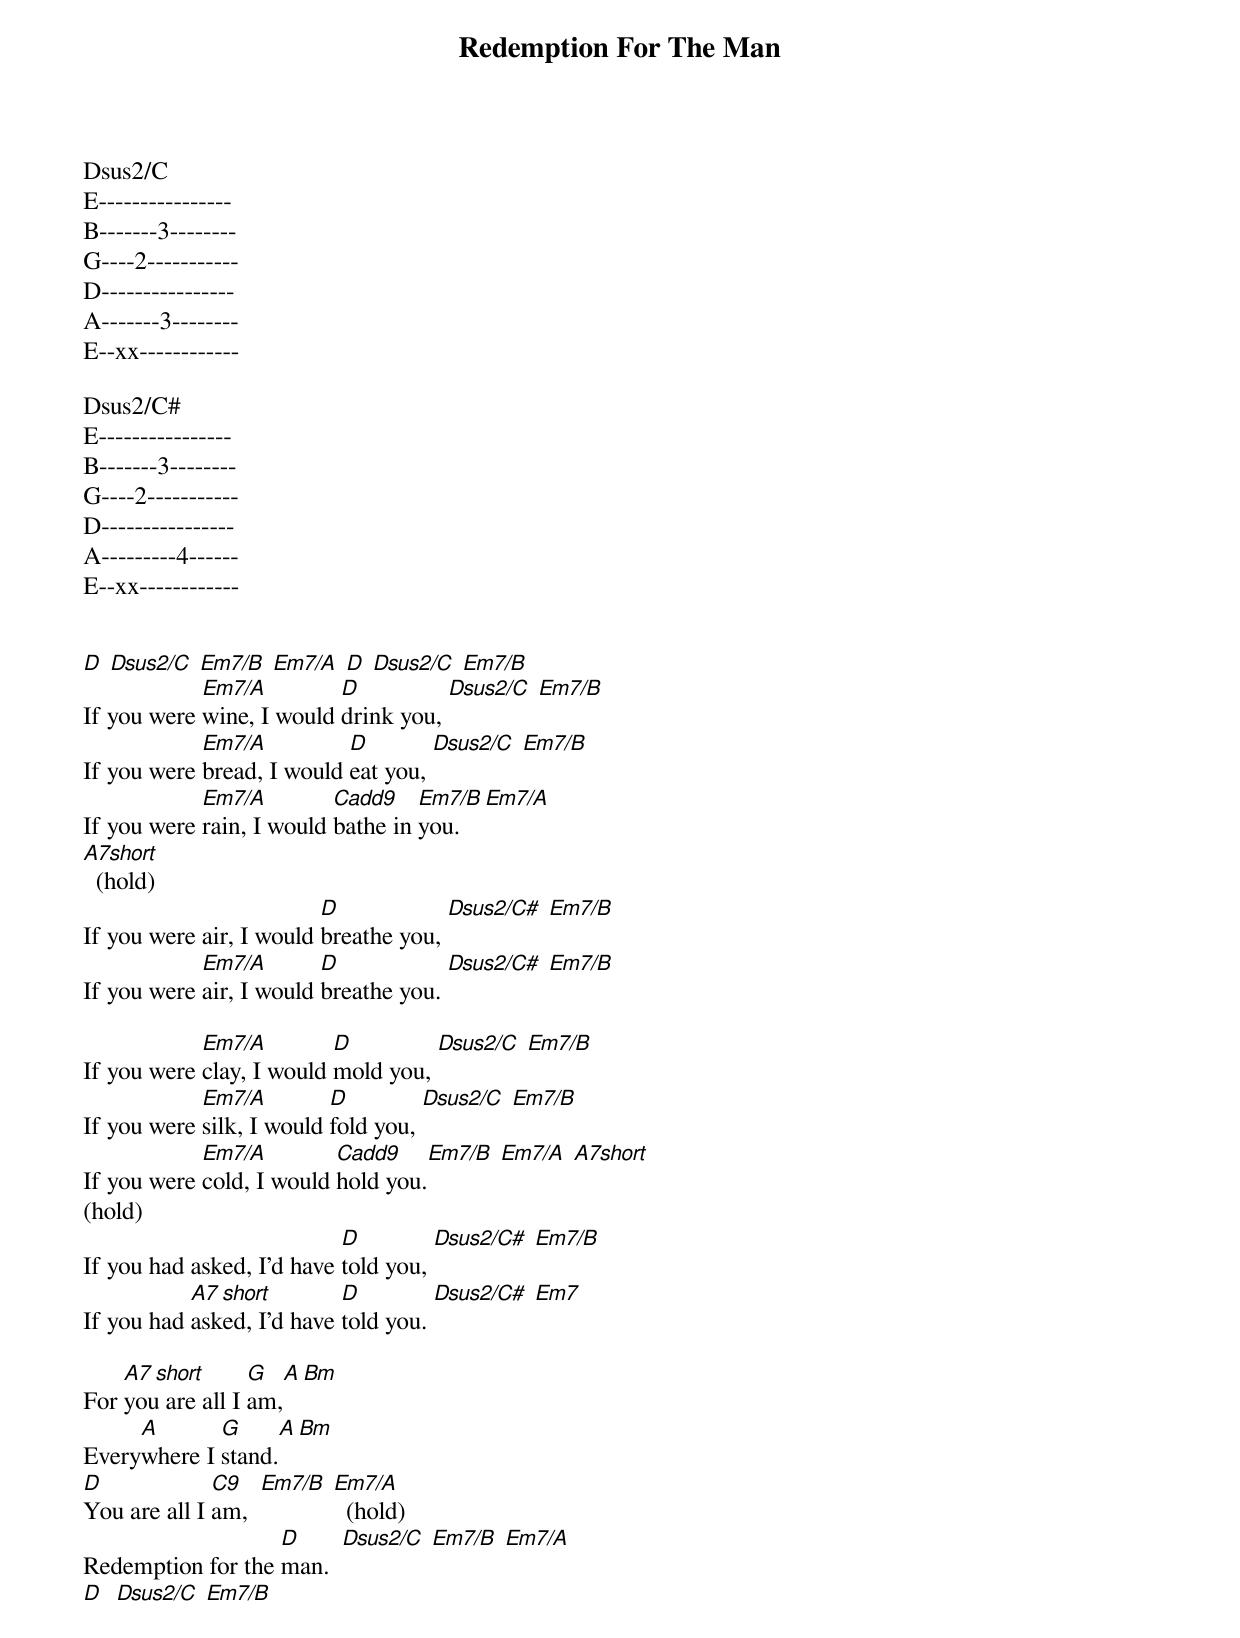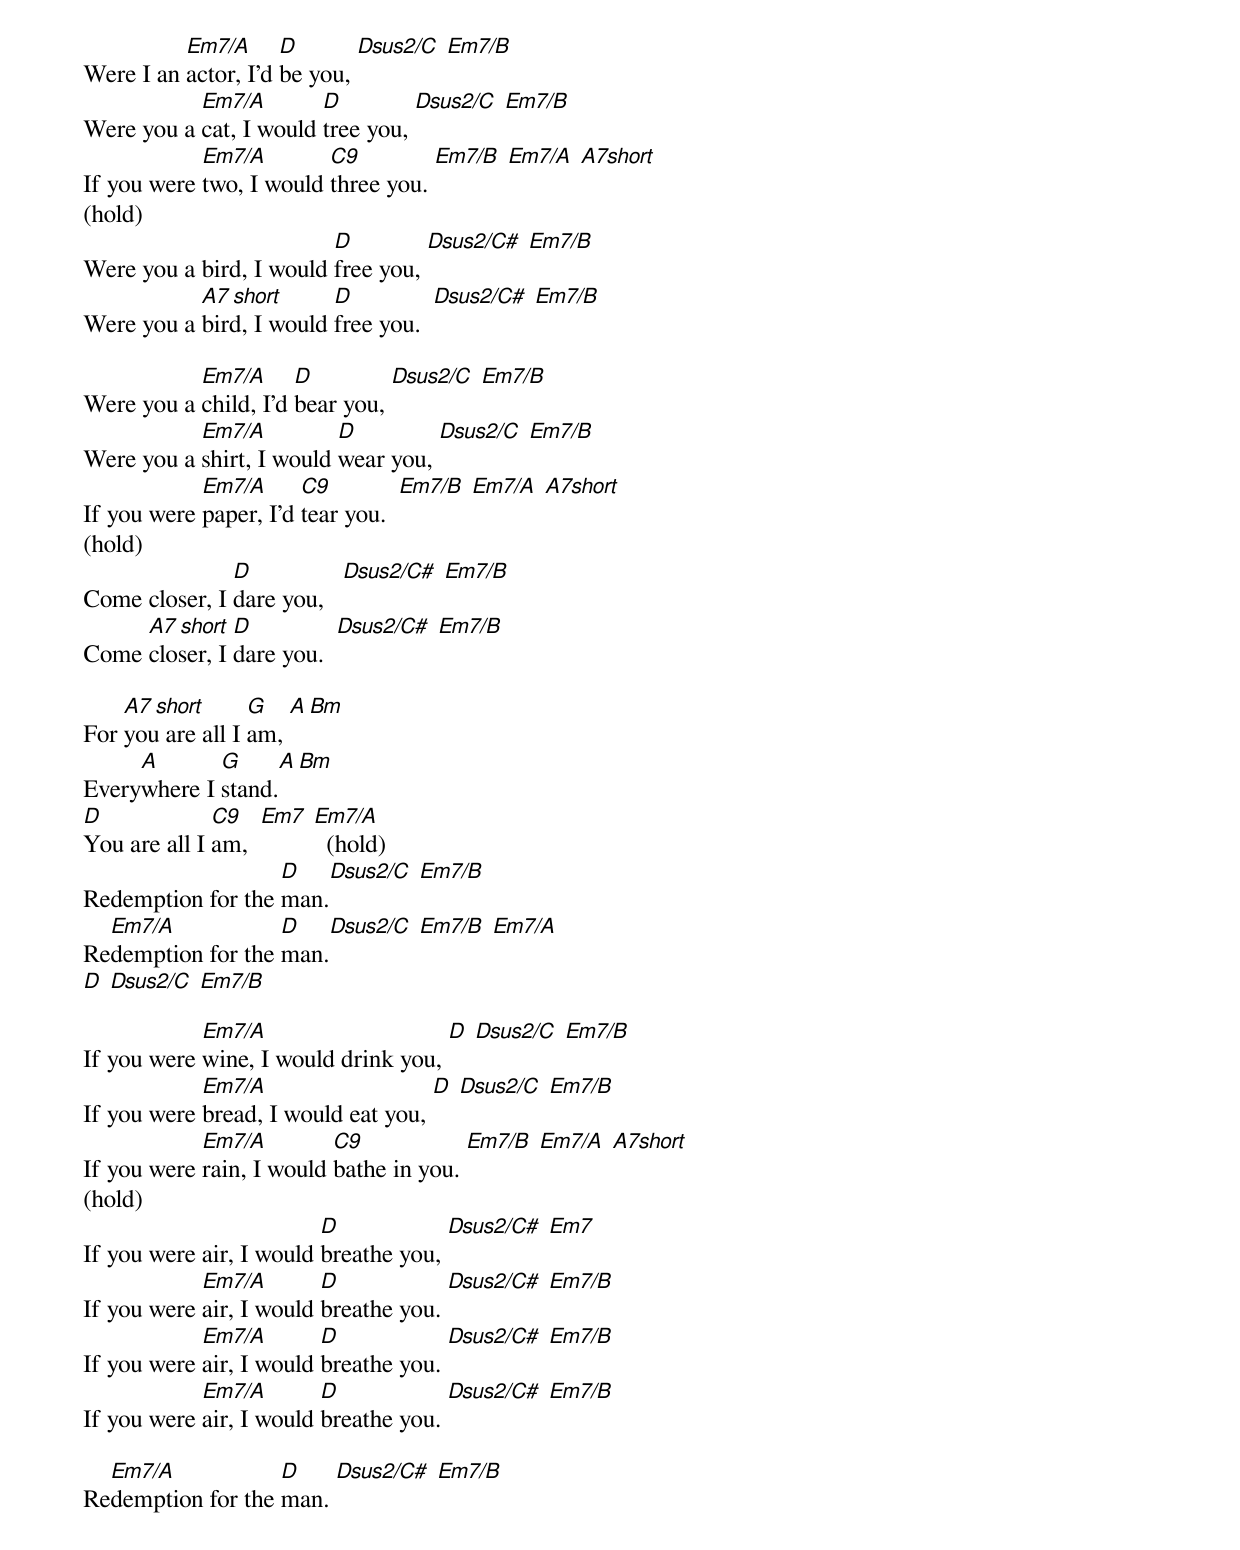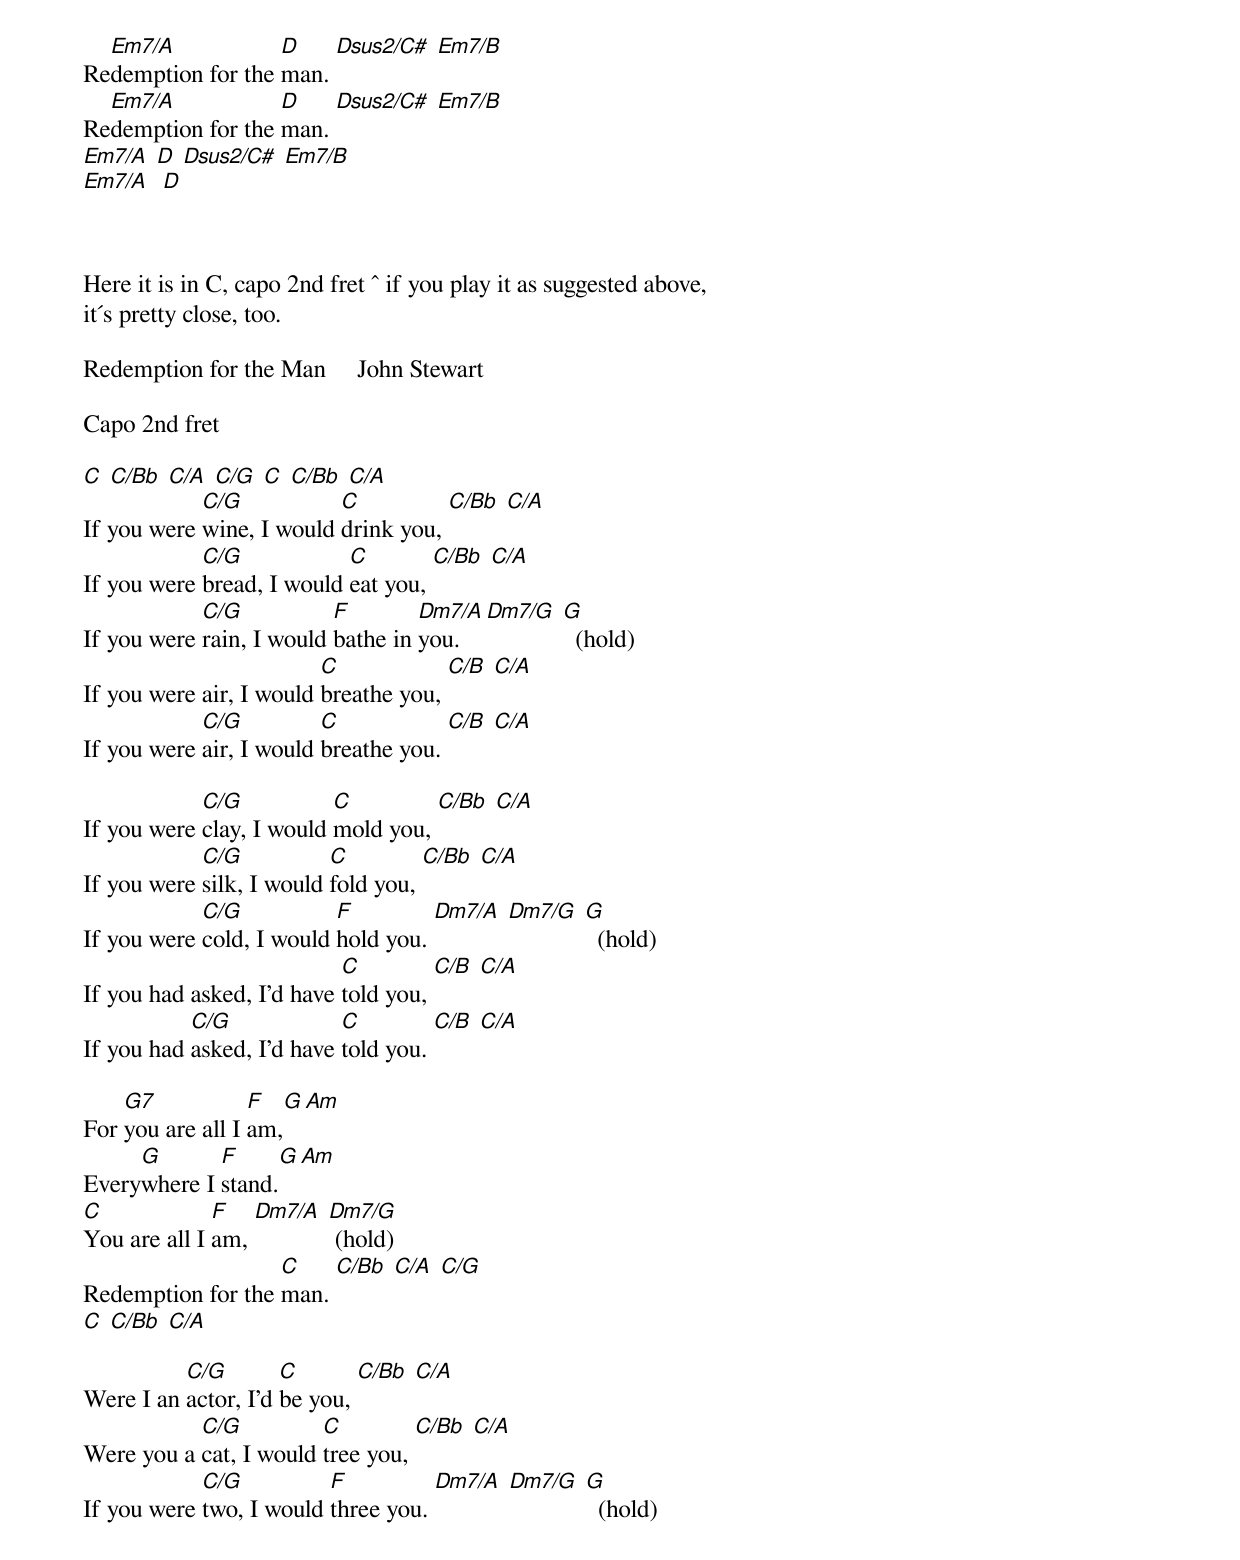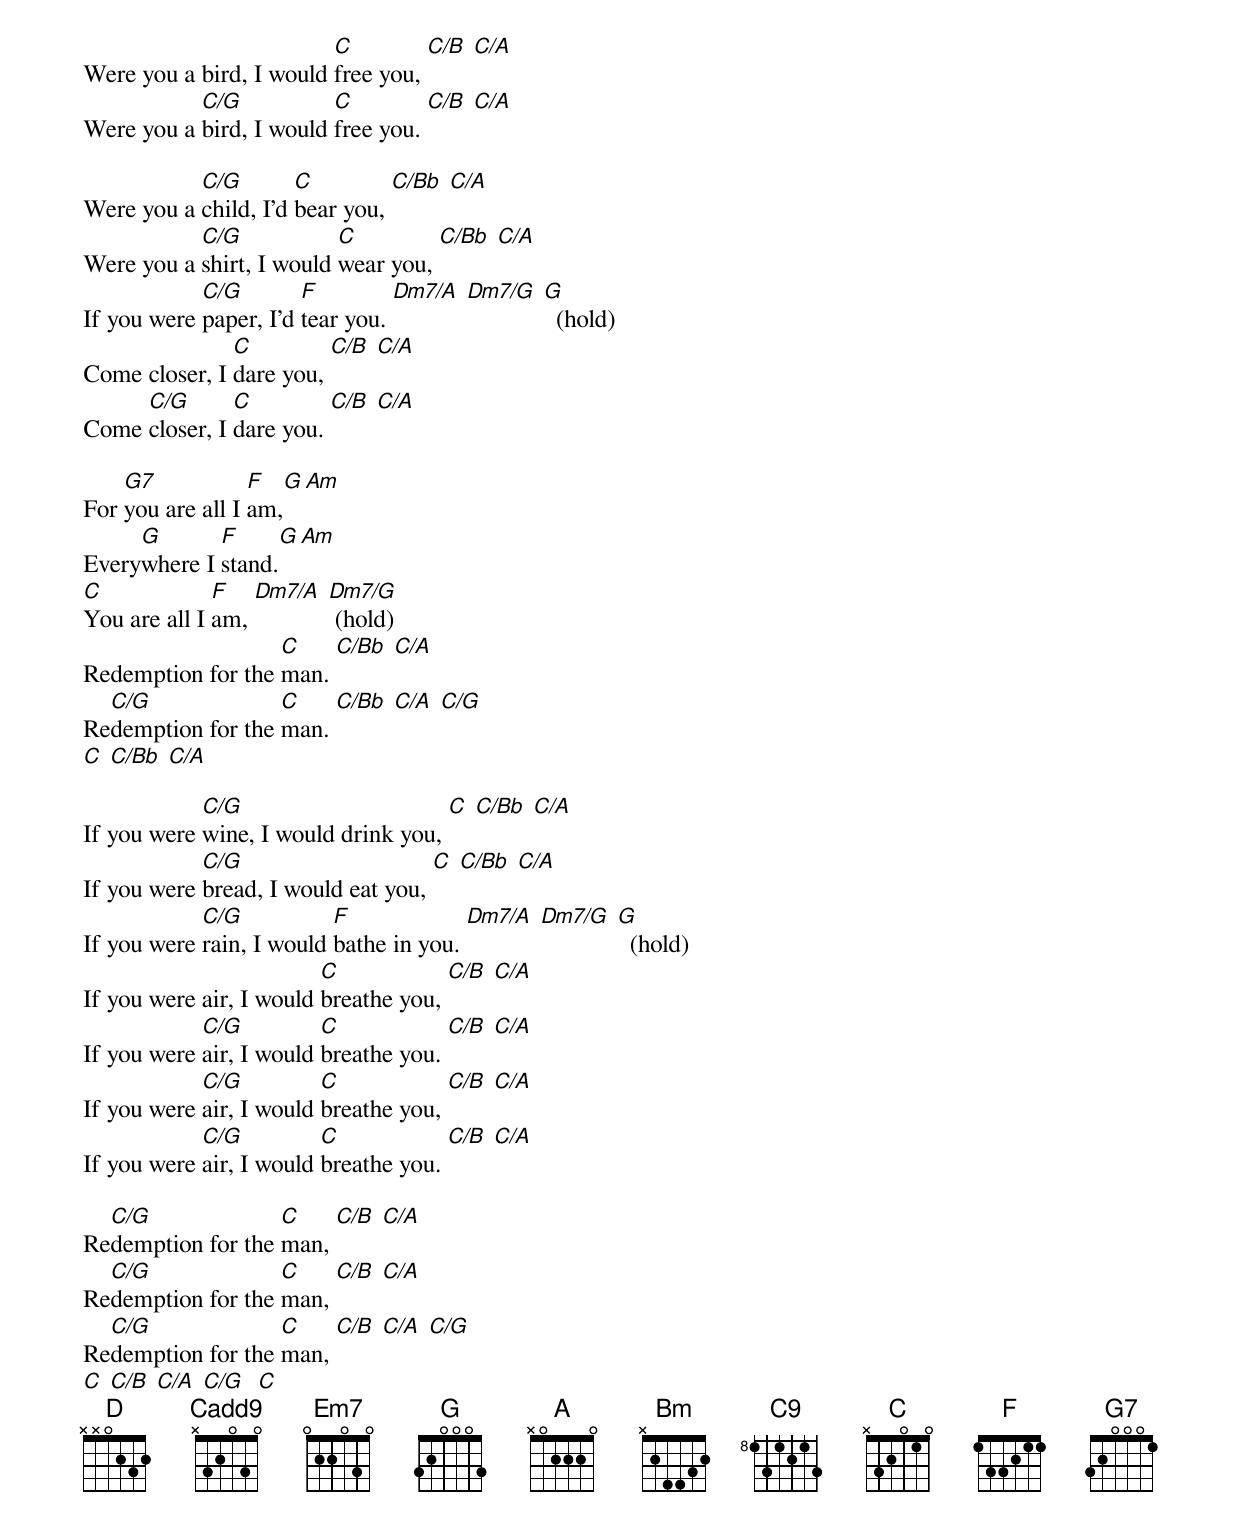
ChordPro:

{title: Redemption For The Man}
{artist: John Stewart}
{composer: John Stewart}
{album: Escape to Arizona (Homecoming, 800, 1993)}

Dsus2/C
E----------------
B-------3--------
G----2-----------
D----------------
A-------3--------
E--xx------------

Dsus2/C#
E----------------
B-------3--------
G----2-----------
D----------------
A---------4------
E--xx------------


[D] [Dsus2/C] [Em7/B] [Em7/A] [D] [Dsus2/C] [Em7/B]
If you were [Em7/A]wine, I would [D]drink you, [Dsus2/C] [Em7/B]
If you were [Em7/A]bread, I would [D]eat you, [Dsus2/C] [Em7/B]
If you were [Em7/A]rain, I would [Cadd9]bathe in [Em7/B]you. [Em7/A]
[A7short]  (hold)
If you were air, I would [D]breathe you, [Dsus2/C#] [Em7/B]
If you were [Em7/A]air, I would [D]breathe you. [Dsus2/C#] [Em7/B]

If you were [Em7/A]clay, I would [D]mold you, [Dsus2/C] [Em7/B]
If you were [Em7/A]silk, I would [D]fold you, [Dsus2/C] [Em7/B]
If you were [Em7/A]cold, I would [Cadd9]hold you.[Em7/B] [Em7/A] [A7short]
(hold)
If you had asked, I'd have [D]told you, [Dsus2/C#] [Em7/B]
If you had [A7 short]asked, I'd have [D]told you. [Dsus2/C#] [Em7]

For [A7 short]you are all I [G]am,[A][Bm]
Every[A]where I [G]stand.[A][Bm]
[D]You are all I [C9]am,  [Em7/B] [Em7/A]  (hold)
Redemption for the [D]man.  [Dsus2/C] [Em7/B] [Em7/A]
[D]  [Dsus2/C] [Em7/B]

Were I an [Em7/A]actor, I'd [D]be you, [Dsus2/C] [Em7/B]
Were you a [Em7/A]cat, I would [D]tree you, [Dsus2/C] [Em7/B]
If you were [Em7/A]two, I would [C9]three you. [Em7/B] [Em7/A] [A7short]
(hold)
Were you a bird, I would [D]free you, [Dsus2/C#] [Em7/B]
Were you a [A7 short]bird, I would [D]free you.  [Dsus2/C#] [Em7/B]

Were you a [Em7/A]child, I'd [D]bear you, [Dsus2/C] [Em7/B]
Were you a [Em7/A]shirt, I would [D]wear you, [Dsus2/C] [Em7/B]
If you were [Em7/A]paper, I'd [C9]tear you.  [Em7/B] [Em7/A] [A7short]
(hold)
Come closer, I [D]dare you,   [Dsus2/C#] [Em7/B]
Come [A7 short]closer, I [D]dare you.  [Dsus2/C#] [Em7/B]

For [A7 short]you are all I [G]am, [A][Bm]
Every[A]where I [G]stand.[A][Bm]
[D]You are all I [C9]am,  [Em7] [Em7/A]  (hold)
Redemption for the [D]man.[Dsus2/C] [Em7/B]
Re[Em7/A]demption for the [D]man.[Dsus2/C] [Em7/B] [Em7/A]
[D] [Dsus2/C] [Em7/B]

If you were [Em7/A]wine, I would drink you, [D] [Dsus2/C] [Em7/B]
If you were [Em7/A]bread, I would eat you, [D] [Dsus2/C] [Em7/B]
If you were [Em7/A]rain, I would [C9]bathe in you. [Em7/B] [Em7/A] [A7short]
(hold)
If you were air, I would [D]breathe you, [Dsus2/C#] [Em7]
If you were [Em7/A]air, I would [D]breathe you. [Dsus2/C#] [Em7/B]
If you were [Em7/A]air, I would [D]breathe you. [Dsus2/C#] [Em7/B]
If you were [Em7/A]air, I would [D]breathe you. [Dsus2/C#] [Em7/B]

Re[Em7/A]demption for the [D]man. [Dsus2/C#] [Em7/B]
Re[Em7/A]demption for the [D]man. [Dsus2/C#] [Em7/B]
Re[Em7/A]demption for the [D]man. [Dsus2/C#] [Em7/B]
[Em7/A] [D] [Dsus2/C#] [Em7/B]
[Em7/A]  [D]



Here it is in C, capo 2nd fret ˆ if you play it as suggested above,
it´s pretty close, too.

Redemption for the Man     John Stewart

Capo 2nd fret

[C] [C/Bb] [C/A] [C/G] [C] [C/Bb] [C/A]
If you were [C/G]wine, I would [C]drink you, [C/Bb] [C/A]
If you were [C/G]bread, I would [C]eat you, [C/Bb] [C/A]
If you were [C/G]rain, I would [F]bathe in [Dm7/A]you. [Dm7/G] [G]  (hold)
If you were air, I would [C]breathe you, [C/B] [C/A]
If you were [C/G]air, I would [C]breathe you. [C/B] [C/A]

If you were [C/G]clay, I would [C]mold you, [C/Bb] [C/A]
If you were [C/G]silk, I would [C]fold you, [C/Bb] [C/A]
If you were [C/G]cold, I would [F]hold you. [Dm7/A] [Dm7/G] [G]  (hold)
If you had asked, I'd have [C]told you, [C/B] [C/A]
If you had [C/G]asked, I'd have [C]told you. [C/B] [C/A]

For [G7]you are all I [F]am,[G][Am]
Every[G]where I [F]stand.[G][Am]
[C]You are all I [F]am, [Dm7/A] [Dm7/G] (hold)
Redemption for the [C]man. [C/Bb] [C/A] [C/G]
[C] [C/Bb] [C/A]

Were I an [C/G]actor, I'd [C]be you, [C/Bb] [C/A]
Were you a [C/G]cat, I would [C]tree you, [C/Bb] [C/A]
If you were [C/G]two, I would [F]three you. [Dm7/A] [Dm7/G] [G]  (hold)
Were you a bird, I would [C]free you, [C/B] [C/A]
Were you a [C/G]bird, I would [C]free you. [C/B] [C/A]

Were you a [C/G]child, I'd [C]bear you, [C/Bb] [C/A]
Were you a [C/G]shirt, I would [C]wear you, [C/Bb] [C/A]
If you were [C/G]paper, I'd [F]tear you. [Dm7/A] [Dm7/G] [G]  (hold)
Come closer, I [C]dare you, [C/B] [C/A]
Come [C/G]closer, I [C]dare you. [C/B] [C/A]

For [G7]you are all I [F]am,[G][Am]
Every[G]where I [F]stand.[G][Am]
[C]You are all I [F]am, [Dm7/A] [Dm7/G] (hold)
Redemption for the [C]man. [C/Bb] [C/A]
Re[C/G]demption for the [C]man. [C/Bb] [C/A] [C/G]
[C] [C/Bb] [C/A]

If you were [C/G]wine, I would drink you, [C] [C/Bb] [C/A]
If you were [C/G]bread, I would eat you, [C] [C/Bb] [C/A]
If you were [C/G]rain, I would [F]bathe in you. [Dm7/A] [Dm7/G] [G]  (hold)
If you were air, I would [C]breathe you, [C/B] [C/A]
If you were [C/G]air, I would [C]breathe you. [C/B] [C/A]
If you were [C/G]air, I would [C]breathe you, [C/B] [C/A]
If you were [C/G]air, I would [C]breathe you. [C/B] [C/A]

Re[C/G]demption for the [C]man, [C/B] [C/A]
Re[C/G]demption for the [C]man, [C/B] [C/A]
Re[C/G]demption for the [C]man, [C/B] [C/A] [C/G]
[C] [C/B] [C/A] [C/G]  [C]
